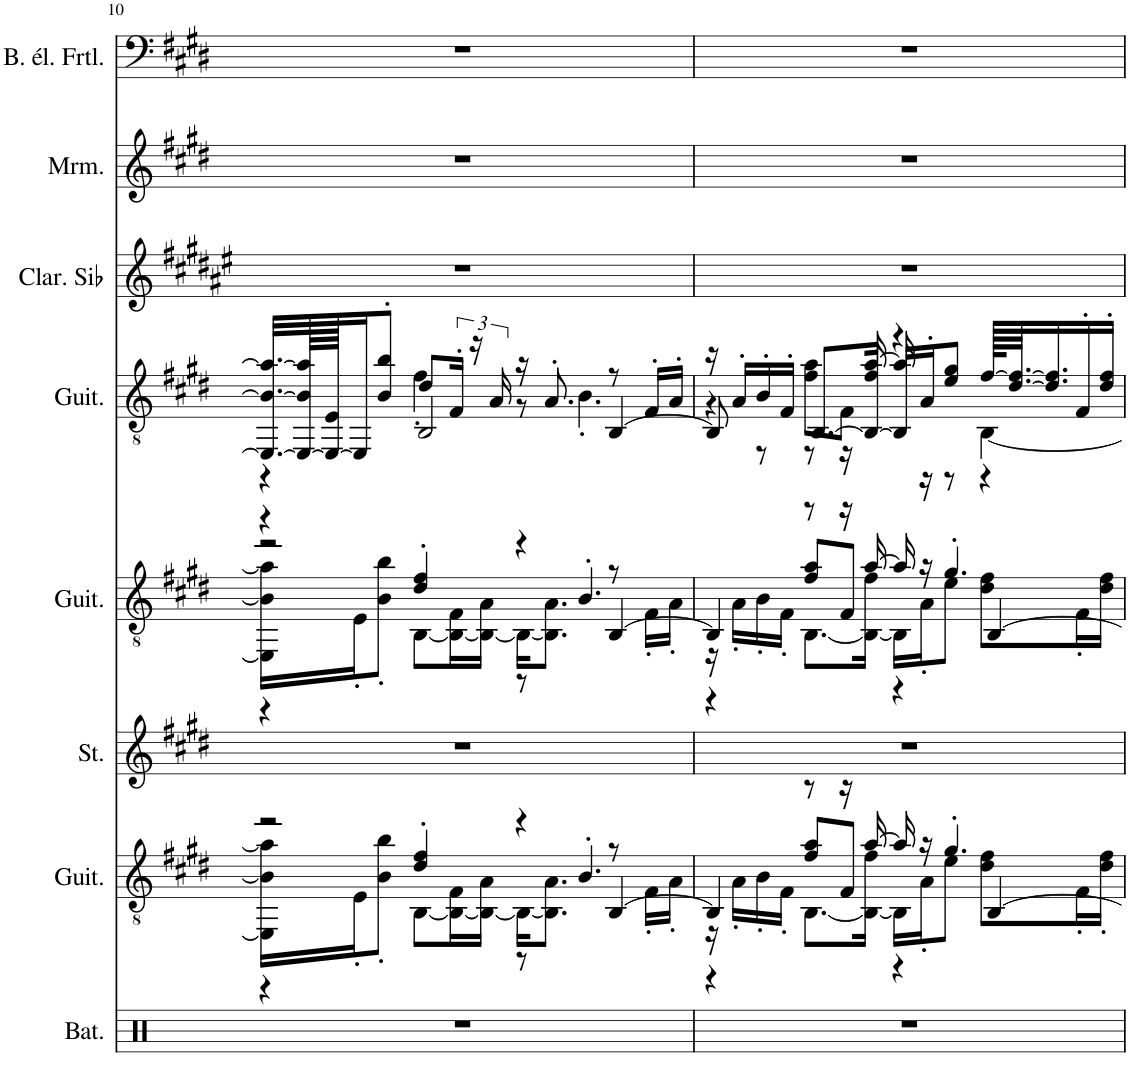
**kern	**kern	**kern	**kern	**kern	**kern	**kern	**kern
*part8	*part7	*part6	*part5	*part4	*part3	*part2	*part1
*staff8	*staff7	*staff6	*staff5	*staff4	*staff3	*staff2	*staff1
*I"Batterie, Drums	*I"Guitare acoustique, Acoustic Guitar (steel)	*I"Cordes, String Ensemble 1	*I"Guitare classique, Acoustic Guitar (nylon)	*I"Guitare acoustique, Electric Guitar (jazz)	*I"Clarinette en Sib	*I"Marimba (Double portée), Marimba	*I"Basse électrique fretless, Fretless Bass
*I'Bat.	*I'Guit.	*I'St.	*I'Guit.	*I'Guit.	*I'Clar. Sib	*I'Mrm.	*I'B. él. Frtl.
!!LO:PB:g=z
*clefX	*clefGv2	*clefG2	*clefGv2	*clefGv2	*clefG2	*clefG2	*clefF4
*	*	*	*	*	*Trd1c2	*	*Trd7c12
*k[]	*k[f#c#g#d#]	*k[f#c#g#d#]	*k[f#c#g#d#]	*k[f#c#g#d#]	*k[f#c#g#d#a#e#]	*k[f#c#g#d#]	*k[f#c#g#d#]
*M4/4	*M4/4	*M4/4	*M4/4	*M4/4	*M4/4	*M4/4	*M4/4
=10	=10	=10	=10	=10	=10	=10	=10
*	*^	*	*^	*^	*	*	*
*	*	*^	*	*	*^	*	*^	*	*	*
1r	2r	16EE\] 16B\] 16a\]LL	4r	1r	2r	16EE\] 16B\] 16a\]LL	4r	32.EE/_ 32.B/_ 32.a/_LLL	4r	4r	1r	1r	1r
.	.	.	.	.	.	.	.	128EE/_ 128B/] 128a/]LL	.	.	.	.	.
.	.	.	.	.	.	.	.	128EE/_ 128E/JJJ	.	.	.	.	.
.	.	16E'\J	.	.	.	16E'\J	.	16EE/J]	.	.	.	.	.
.	.	8B\' 8b\'J	.	.	.	8B\' 8b\'J	.	8B/' 8b/'J	.	.	.	.	.
.	.	[8BB\L	4d#/' 4f#/'	.	.	[8BB\L	4d#/' 4f#/'	8d#/L	4f#'\	2BB/	.	.	.
.	.	16BB\_ 16F#\L	.	.	.	16BB\_ 16F#\L	.	24F#'/Jk	.	.	.	.	.
.	.	.	.	.	.	.	.	24r	.	.	.	.	.
.	.	16BB\_ 16A\JJ	.	.	.	16BB\_ 16A\JJ	.	.	.	.	.	.	.
.	.	.	.	.	.	.	.	24A/	.	.	.	.	.
.	4r	16BB\KL_	8r	.	4r	16BB\KL_	8r	16r	8r	.	.	.	.
.	.	8.BB\] 8.A\J	.	.	.	8.BB\] 8.A\J	.	8.A'/	.	.	.	.	.
.	.	.	4.B'/	.	.	.	4.B'/	.	4.B'\	.	.	.	.
.	[4BB/	8r	.	.	[4BB/	8r	.	8r	.	[4BB/	.	.	.
.	.	16F#'\LL	.	.	.	16F#'\LL	.	16F#'/LL	.	.	.	.	.
.	.	16A'\JJ	.	.	.	16A'\JJ	.	16A'/JJ	.	.	.	.	.
=11	=11	=11	=11	=11	=11	=11	=11	=11	=11	=11	=11	=11	=11
1r	4BB/]	16r	4r	1r	4BB/]	16r	4r	16r	4r	8BB/]	1r	1r	1r
.	.	16A'\LL	.	.	.	16A'\LL	.	16A'/LL	.	.	.	.	.
.	.	16B'\	.	.	.	16B'\	.	16B'/	.	8r	.	.	.
.	.	16F#'\JJ	.	.	.	16F#'\JJ	.	16F#'/JJ	.	.	.	.	.
.	8r	[8.BB\L	8f#/ 8a/L	.	8r	[8.BB\L	8f#/ 8a/L	[8.BB/L	8f#\ 8a\L	8r	.	.	.
.	16r	.	8F#/J	.	16r	.	8F#/J	.	8F#\J	16r	.	.	.
.	[16a/	16BB\_ 16f#\Jk	.	.	[16a/	16BB\_ 16f#\Jk	.	16BB/_ 16f#/Jk	.	[16a/	.	.	.
.	16a/]	16BB\LL]	4r	.	16a/]	16BB\LL]	4r	16BB/LL]	4r	16a/]	.	.	.
.	16r	16A'\J	.	.	16r	16A'\J	.	16A'/J	.	16r	.	.	.
.	4.g#'/	8e\J	.	.	4.g#'/	8e\J	.	8e/ 8g#/J	.	8r	.	.	.
.	.	8d#\ 8f#\L	[4BB/	.	.	8d#\ 8f#\L	[4BB/	[128f#/KLLLL	[4BB\	4r	.	.	.
.	.	.	.	.	.	.	.	[64.d#/ 64.f#/_JJ	.	.	.	.	.
.	.	.	.	.	.	.	.	16.d#/] 16.f#/]	.	.	.	.	.
.	.	16F#'\L	.	.	.	16F#'\L	.	16F#'/	.	.	.	.	.
.	.	16d#\' 16f#\'JJ	.	.	.	16d#\ 16f#\JJ	.	16d#/' 16f#/'JJ	.	.	.	.	.
*	*	*	*	*	*v	*v	*v	*	*	*	*	*	*
*	*v	*v	*v	*	*	*v	*v	*v	*	*	*
=	=	=	=	=	=	=	=
*-	*-	*-	*-	*-	*-	*-	*-
